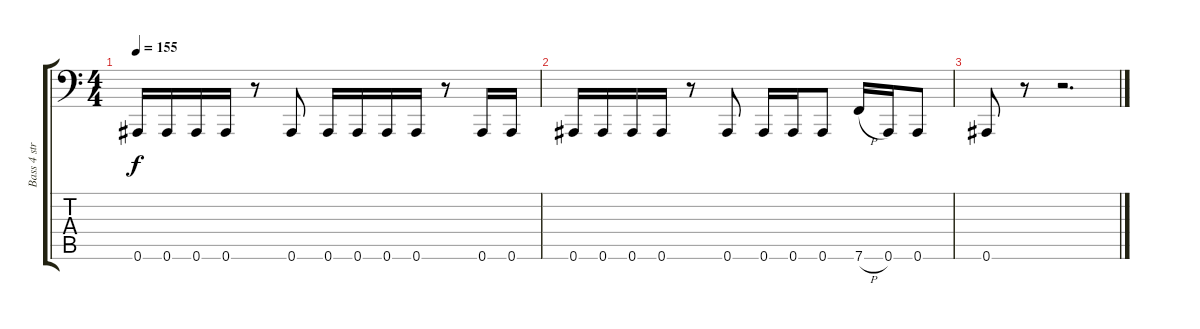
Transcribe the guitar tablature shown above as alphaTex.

\track ("Bass 4 string" "Bass 4 str") {instrument electricbasspick}
\staff {score tabs}
\tuning (C3 G2 Eb2 Bb1 F1 Bb0) {hide}
\ts (4 4)
\tempo 155
\clef f4
\ks c
0.6.16{dy f} 0.6.16 0.6.16 0.6.16 r.8 0.6.8 0.6.16 0.6.16 0.6.16 0.6.16 r.8 0.6.16 0.6.16 |
0.6.16 0.6.16 0.6.16 0.6.16 r.8 0.6.8 0.6.16 0.6.16 0.6.8 7.6{h}.16 0.6.16 0.6.8 |
0.6.8 r.8 r.2{d}
